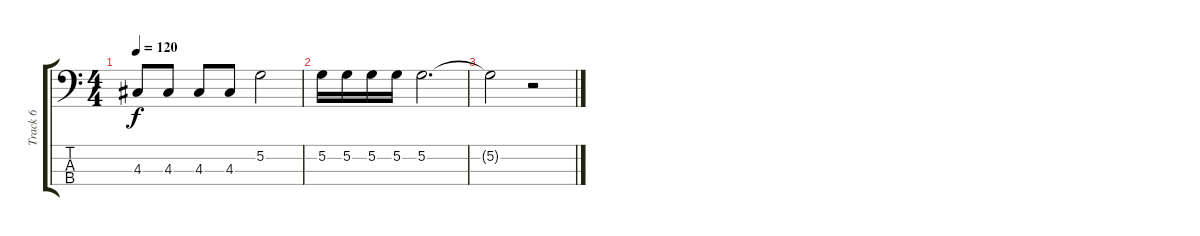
\track ("Track 6" "Track 6") {instrument electricbassfinger}
\staff {score tabs}
\tuning (G2 D2 A1 E1) {hide}
\ts (4 4)
\tempo 120
\clef f4
\ks c
4.3.8{dy f} 4.3.8 4.3.8 4.3.8 5.2.2 |
5.2.16 5.2.16 5.2.16 5.2.16 5.2.2{d} |
5.2{t}.2 r.2
